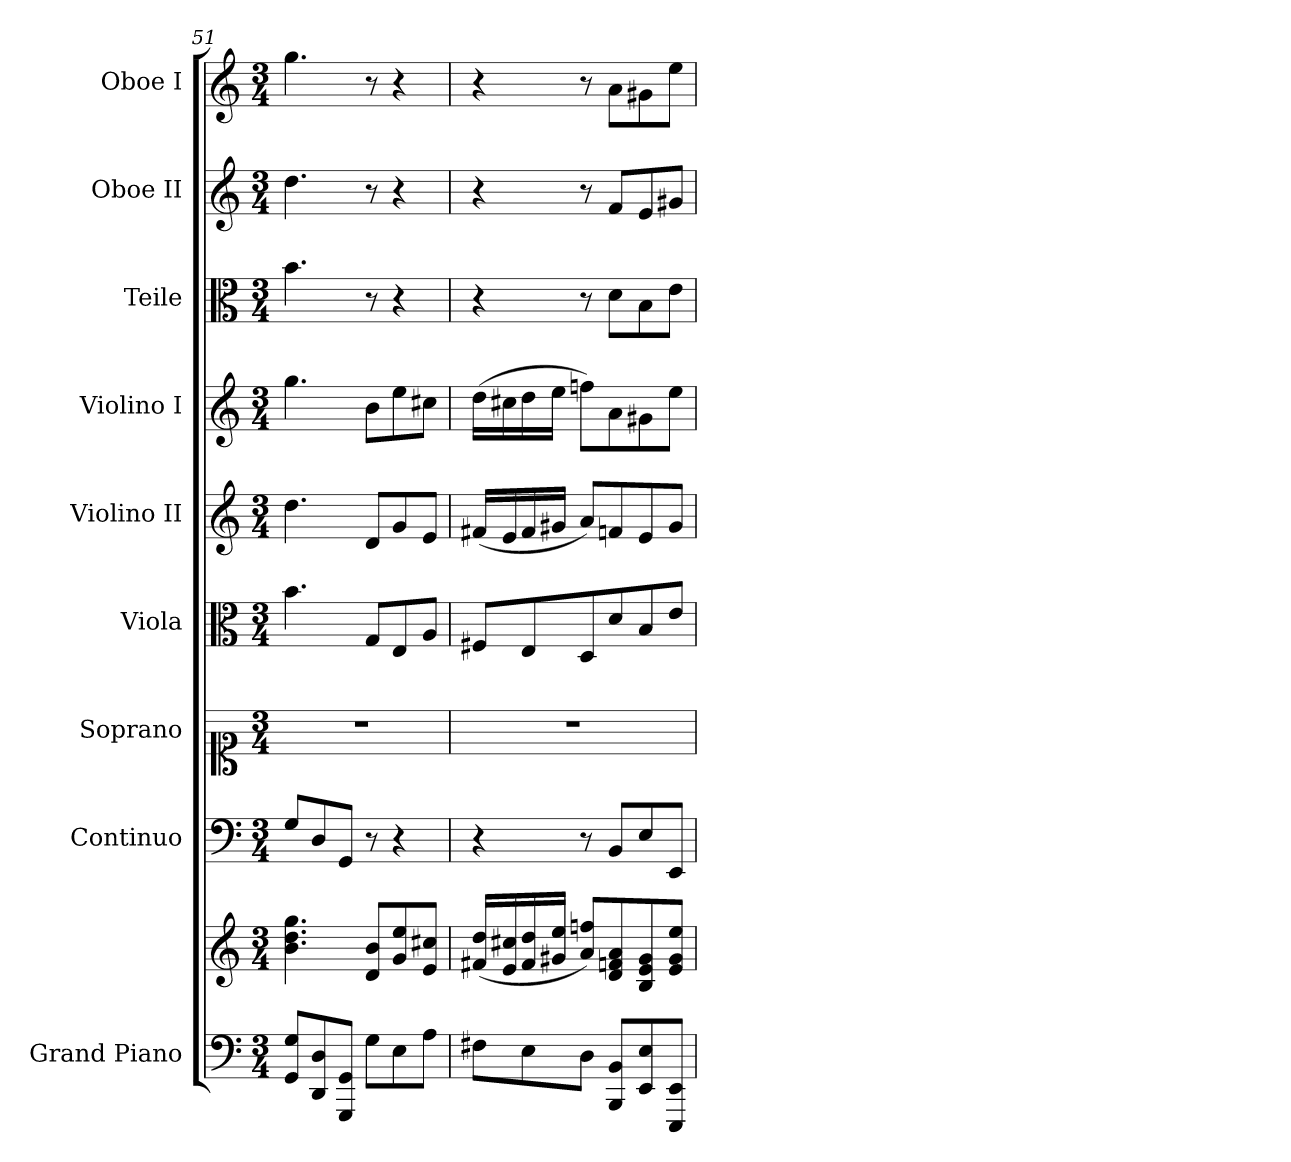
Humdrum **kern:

**kern	**kern	**kern	**kern	**kern	**kern	**kern	**kern	**kern	**kern
*part9	*part9	*part8	*part7	*part6	*part5	*part4	*part3	*part2	*part1
*staff10	*staff9	*staff8	*staff7	*staff6	*staff5	*staff4	*staff3	*staff2	*staff1
*I"Grand Piano	*	*I"Continuo	*I"Soprano	*I"Viola	*I"Violino II	*I"Violino I	*I"Teile	*I"Oboe II	*I"Oboe I
*I'Pno	*	*	*	*	*	*	*	*I'Ob	*I'Ob
*clefF4	*clefG2	*clefF4	*clefC1	*clefC3	*clefG2	*clefG2	*clefC3	*clefG2	*clefG2
*k[]	*k[]	*k[]	*k[]	*k[]	*k[]	*k[]	*k[]	*k[]	*k[]
*M3/4	*M3/4	*M3/4	*M3/4	*M3/4	*M3/4	*M3/4	*M3/4	*M3/4	*M3/4
=51	=51	=51	=51	=51	=51	=51	=51	=51	=51
8GG/ 8G/L	4.b\ 4.dd\ 4.gg\	8G/L	2.r	4.b\	4.dd\	4.gg\	4.b\	4.dd\	4.gg\
8DD/ 8D/	.	8D/	.	.	.	.	.	.	.
8GGG/ 8GG/J	.	8GG/J	.	.	.	.	.	.	.
8G\L	8d/ 8b/L	8r	.	8G/L	8d/L	8b\L	8r	8r	8r
8E\	8g/ 8ee/	4r	.	8E/	8g/	8ee\	4r	4r	4r
8A\J	8e/ 8cc#X/J	.	.	8A/J	8e/J	8cc#X\J	.	.	.
=52	=52	=52	=52	=52	=52	=52	=52	=52	=52
8F#X\L	(>16f#X/ 16dd/LL	4r	2.r	8F#X/L	(<16f#X/LL	(>16dd\LL	4r	4r	4r
.	16e/ 16cc#X/	.	.	.	16e/	16cc#X\	.	.	.
8E\	16f#/ 16dd/	.	.	8E/	16f#/	16dd\	.	.	.
.	16g#X/ 16ee/JJ	.	.	.	16g#X/JJ	16ee\JJ	.	.	.
8D\J	8a/ 8ffn/L)	8r	.	8D/	8a/L)	8ffn\L)	8r	8r	8r
8BBB/ 8BB/L	8d/ 8fn/ 8a/	8BB/L	.	8d/	8fn/	8a\	8d\L	8f/L	8a\L
8EE/ 8E/	8B/ 8e/ 8g#/	8E/	.	8B/	8e/	8g#X\	8B\	8e/	8g#X\
8EEE/ 8EE/J	8e/ 8g#/ 8ee/J	8EE/J	.	8e/J	8g#/J	8ee\J	8e\J	8g#X/J	8ee\J
=	=	=	=	=	=	=	=	=	=
*-	*-	*-	*-	*-	*-	*-	*-	*-	*-
